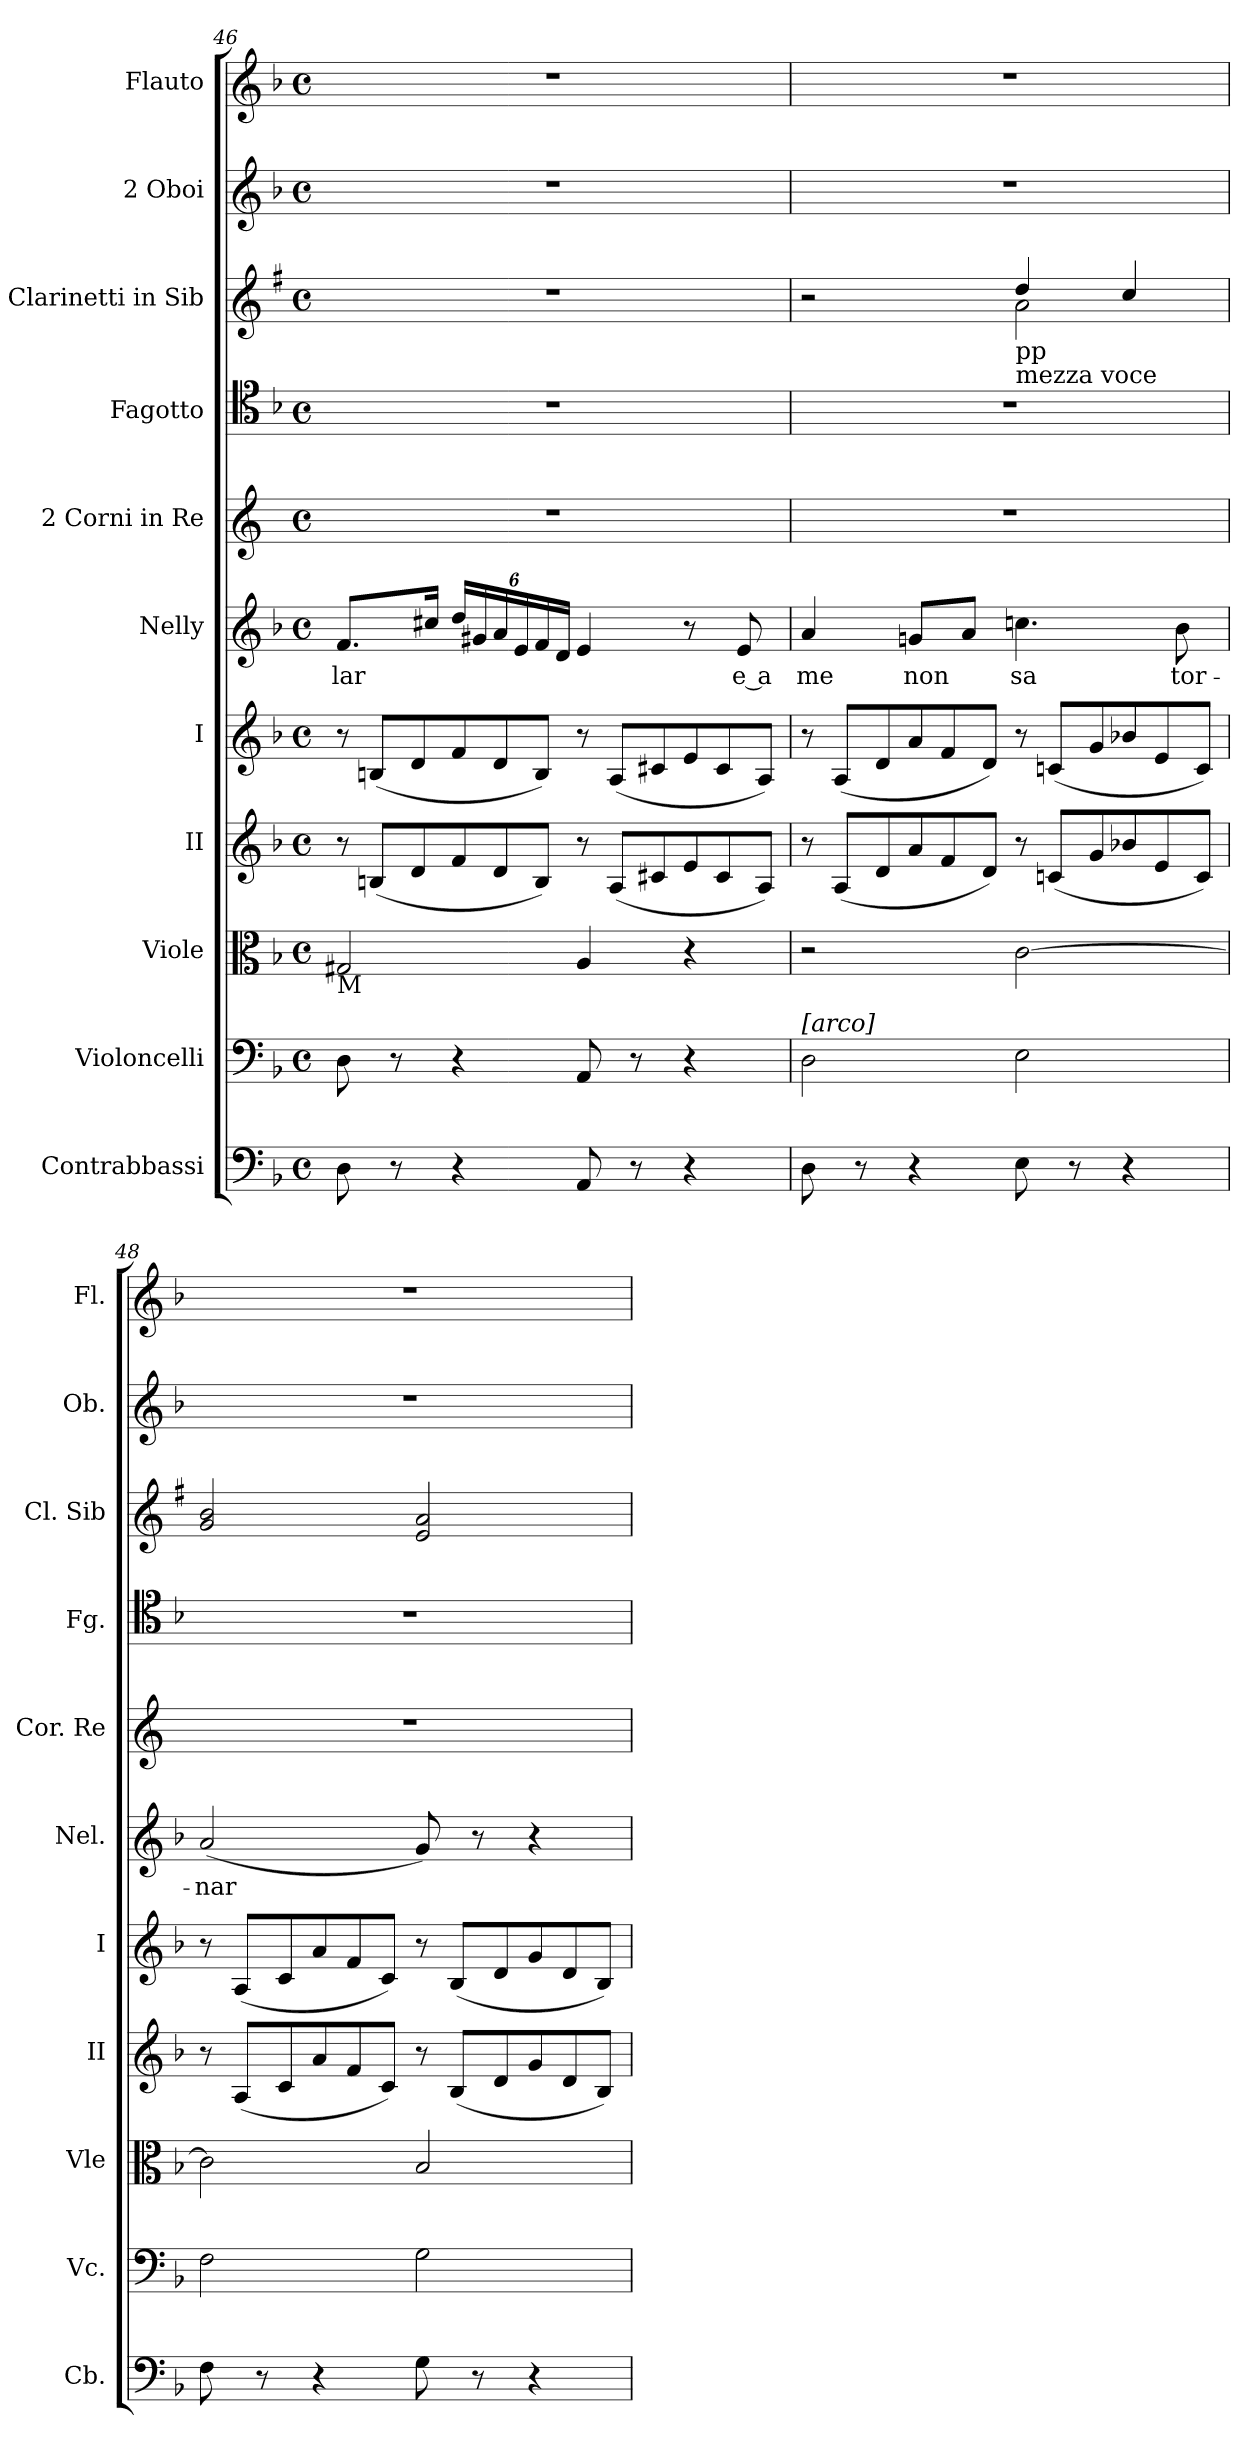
**kern	**kern	**kern	**kern	**kern	**kern	**text	**kern	**kern	**kern	**kern	**kern
*part11	*part10	*part9	*part8	*part7	*part6	*part6	*part5	*part4	*part3	*part2	*part1
*staff11	*staff10	*staff9	*staff8	*staff7	*staff6	*staff6	*staff5	*staff4	*staff3	*staff2	*staff1
*I"Contrabbassi	*I"Violoncelli	*I"Viole	*I"II	*I"I	*I"Nelly	*	*I"2 Corni in Re	*I"Fagotto	*I"2 Clarinetti in Sib	*I"2 Oboi	*I"Flauto
*I'Cb.	*I'Vc.	*I'Vle	*I'II	*I'I	*I'Nel.	*	*I'Cor. Re	*I'Fg.	*I'Cl. Sib	*I'Ob.	*I'Fl.
*clefF4	*clefF4	*clefC3	*clefG2	*clefG2	*clefG2	*	*clefG2	*clefC4	*clefG2	*clefG2	*clefG2
*	*	*	*	*	*	*	*	*	*ITrd1c2	*	*
*k[b-]	*k[b-]	*k[b-]	*k[b-]	*k[b-]	*k[b-]	*	*k[]	*k[b-]	*k[b-]	*k[b-]	*k[b-]
*F:	*F:	*F:	*F:	*F:	*F:	*	*C:	*F:	*F:	*F:	*F:
*M4/4	*M4/4	*M4/4	*M4/4	*M4/4	*M4/4	*	*M4/4	*M4/4	*M4/4	*M4/4	*M4/4
*met(c)	*met(c)	*met(c)	*met(c)	*met(c)	*met(c)	*	*met(c)	*met(c)	*met(c)	*met(c)	*met(c)
*	*	*	*Xtuplet	*Xtuplet	*	*	*	*	*	*	*
=46	=46	=46	=46	=46	=46	=46	=46	=46	=46	=46	=46
!	!	!LO:TX:b:t=M	!	!	!	!	!	!	!	!	!
!	!	!	!	!	!	!LO:LY:b	!	!	!	!	!
8D\	8D\	2G#X/	12r	12r	8.f/L	-lar	1r	1r	1r	1r	1r
.	.	.	(<12Bn/L	(<12Bn/L	.	.	.	.	.	.	.
8r	8r	.	.	.	.	.	.	.	.	.	.
.	.	.	12d/	12d/	.	.	.	.	.	.	.
.	.	.	.	.	16cc#X/Jk	.	.	.	.	.	.
4r	4r	.	12f/	12f/	24dd/LL	.	.	.	.	.	.
.	.	.	.	.	24g#X/	.	.	.	.	.	.
.	.	.	12d/	12d/	24a/	.	.	.	.	.	.
.	.	.	.	.	24e/	.	.	.	.	.	.
.	.	.	12B/J)	12B/J)	24f/	.	.	.	.	.	.
.	.	.	.	.	24d/JJ	.	.	.	.	.	.
8AA/	8AA/	4A/	12r	12r	4e/	.	.	.	.	.	.
.	.	.	(<12A/L	(<12A/L	.	.	.	.	.	.	.
8r	8r	.	.	.	.	.	.	.	.	.	.
.	.	.	12c#X/	12c#X/	.	.	.	.	.	.	.
4r	4r	4r	12e/	12e/	8r	.	.	.	.	.	.
.	.	.	12c#/	12c#/	.	.	.	.	.	.	.
!	!	!	!	!	!	!LO:LY:b	!	!	!	!	!
.	.	.	.	.	8e/	e a	.	.	.	.	.
.	.	.	12A/J)	12A/J)	.	.	.	.	.	.	.
=47	=47	=47	=47	=47	=47	=47	=47	=47	=47	=47	=47
!	!LO:TX:a:t=[arco]	!	!	!	!	!	!	!	!	!	!
!	!	!	!	!	!	!LO:LY:b	!	!	!	!	!
*	*	*	*	*	*	*	*	*	*^	*	*
8D\	2D\	2r	12r	12r	4a/	me	1r	1r	2r	2ryy	1r	1r
.	.	.	(<12A/L	(<12A/L	.	.	.	.	.	.	.	.
8r	.	.	.	.	.	.	.	.	.	.	.	.
.	.	.	12d/	12d/	.	.	.	.	.	.	.	.
!	!	!	!	!	!	!LO:LY:b	!	!	!	!	!	!
4r	.	.	12a/	12a/	8gn/L	non	.	.	.	.	.	.
.	.	.	12f/	12f/	.	.	.	.	.	.	.	.
.	.	.	.	.	8a/J	.	.	.	.	.	.	.
.	.	.	12d/J)	12d/J)	.	.	.	.	.	.	.	.
!	!	!	!	!	!	!	!	!	!LO:TX:b:t=pp	!	!	!
!	!	!	!	!	!	!	!	!	!LO:TX:b:t=mezza voce	!	!	!
!	!	!	!	!	!	!LO:LY:b	!	!	!	!	!	!
8E\	2E\	[2c\	12r	12r	4.ccn\	sa	.	.	4cc/	2g\	.	.
.	.	.	(<12cn/L	(<12cn/L	.	.	.	.	.	.	.	.
8r	.	.	.	.	.	.	.	.	.	.	.	.
.	.	.	12g/	12g/	.	.	.	.	.	.	.	.
4r	.	.	12b-X/	12b-X/	.	.	.	.	4b-/	.	.	.
.	.	.	12e/	12e/	.	.	.	.	.	.	.	.
!	!	!	!	!	!	!LO:LY:b	!	!	!	!	!	!
.	.	.	.	.	8b-\	tor-	.	.	.	.	.	.
.	.	.	12c/J)	12c/J)	.	.	.	.	.	.	.	.
*	*	*	*	*	*	*	*	*	*v	*v	*	*
!!LO:LB:g=z
=48	=48	=48	=48	=48	=48	=48	=48	=48	=48	=48	=48
!	!	!	!	!	!	!LO:LY:b	!	!	!	!	!
8F\	2F\	2c\]	12r	12r	(<2a/	-nar	1r	1r	2f/ 2a/	1r	1r
.	.	.	(<12A/L	(<12A/L	.	.	.	.	.	.	.
8r	.	.	.	.	.	.	.	.	.	.	.
.	.	.	12c/	12c/	.	.	.	.	.	.	.
4r	.	.	12a/	12a/	.	.	.	.	.	.	.
.	.	.	12f/	12f/	.	.	.	.	.	.	.
.	.	.	12c/J)	12c/J)	.	.	.	.	.	.	.
8G\	2G\	2B-/	12r	12r	8g/)	.	.	.	2d/ 2g/	.	.
.	.	.	(<12B-/L	(<12B-/L	.	.	.	.	.	.	.
8r	.	.	.	.	8r	.	.	.	.	.	.
.	.	.	12d/	12d/	.	.	.	.	.	.	.
4r	.	.	12g/	12g/	4r	.	.	.	.	.	.
.	.	.	12d/	12d/	.	.	.	.	.	.	.
.	.	.	12B-/J)	12B-/J)	.	.	.	.	.	.	.
=	=	=	=	=	=	=	=	=	=	=	=
*-	*-	*-	*-	*-	*-	*-	*-	*-	*-	*-	*-
